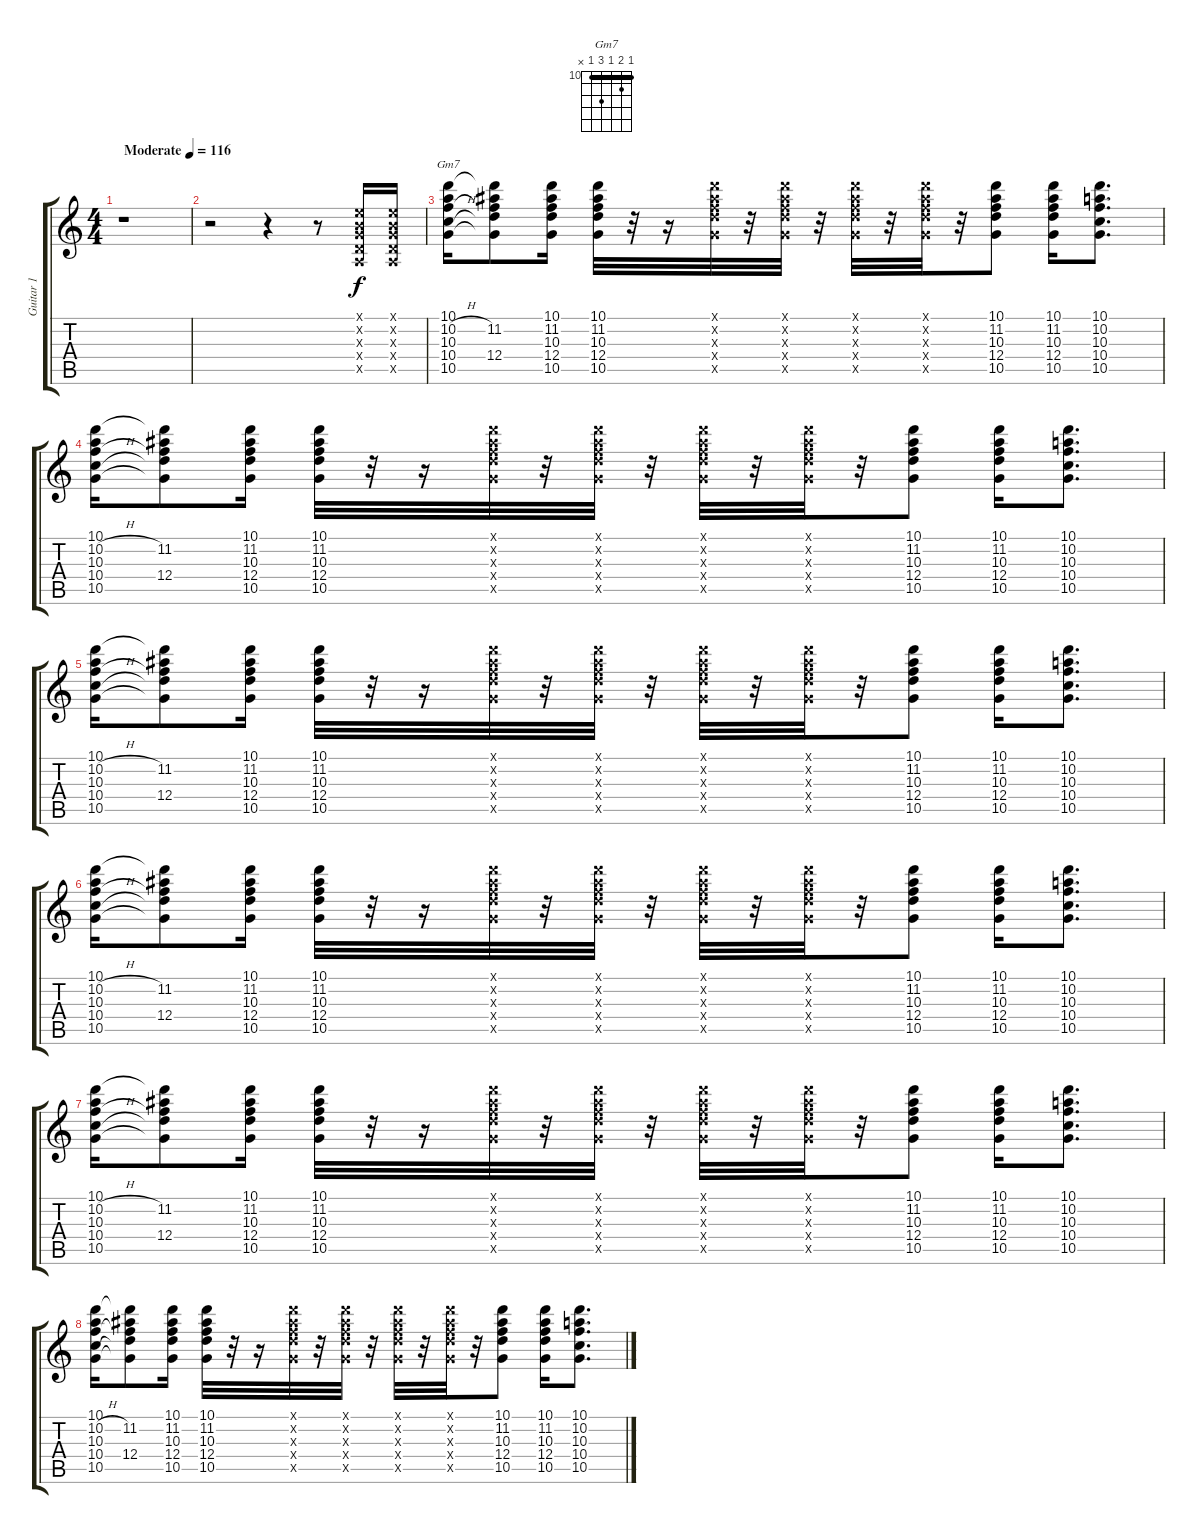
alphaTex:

\track ("Guitar 1" "Guitar 1") {instrument distortionguitar}
\staff {score tabs}
\tuning (E4 B3 G3 D3 A2 E2) {hide}
\chord ("Gm7" 10 11 10 12 10 x) {firstfret 10 barre 10}
\ts (4 4)
\tempo (116 "Moderate")
\clef g2
\ks c
r.1{dy f instrument distortionguitar} |
r.2 r.4 r.8 (0.1{x} 0.2{x} 0.3{x} 0.4{x} 0.5{x}).16 (0.1{x} 0.2{x} 0.3{x} 0.4{x} 0.5{x}).16 |
(10.1 10.2{h} 10.3 10.4{h} 10.5).16{ch "Gm7"} (10.1{t} 11.2 10.3{t} 12.4 10.5{t}).8 (10.1 11.2 10.3 12.4 10.5).16 (10.1 11.2 10.3 12.4 10.5).32 r.32 r.16 (10.1{x} 11.2{x} 10.3{x} 12.4{x} 10.5{x}).32 r.32 (10.1{x} 11.2{x} 10.3{x} 12.4{x} 10.5{x}).32 r.32 (10.1{x} 11.2{x} 10.3{x} 12.4{x} 10.5{x}).32 r.32 (10.1{x} 11.2{x} 10.3{x} 12.4{x} 10.5{x}).32 r.32 (10.1 11.2 10.3 12.4 10.5).8 (10.1 11.2 10.3 12.4 10.5).16 (10.1 10.2 10.3 10.4 10.5).8{d} |
(10.1 10.2{h} 10.3 10.4{h} 10.5).16 (10.1{t} 11.2 10.3{t} 12.4 10.5{t}).8 (10.1 11.2 10.3 12.4 10.5).16 (10.1 11.2 10.3 12.4 10.5).32 r.32 r.16 (10.1{x} 11.2{x} 10.3{x} 12.4{x} 10.5{x}).32 r.32 (10.1{x} 11.2{x} 10.3{x} 12.4{x} 10.5{x}).32 r.32 (10.1{x} 11.2{x} 10.3{x} 12.4{x} 10.5{x}).32 r.32 (10.1{x} 11.2{x} 10.3{x} 12.4{x} 10.5{x}).32 r.32 (10.1 11.2 10.3 12.4 10.5).8 (10.1 11.2 10.3 12.4 10.5).16 (10.1 10.2 10.3 10.4 10.5).8{d} |
(10.1 10.2{h} 10.3 10.4{h} 10.5).16 (10.1{t} 11.2 10.3{t} 12.4 10.5{t}).8 (10.1 11.2 10.3 12.4 10.5).16 (10.1 11.2 10.3 12.4 10.5).32 r.32 r.16 (10.1{x} 11.2{x} 10.3{x} 12.4{x} 10.5{x}).32 r.32 (10.1{x} 11.2{x} 10.3{x} 12.4{x} 10.5{x}).32 r.32 (10.1{x} 11.2{x} 10.3{x} 12.4{x} 10.5{x}).32 r.32 (10.1{x} 11.2{x} 10.3{x} 12.4{x} 10.5{x}).32 r.32 (10.1 11.2 10.3 12.4 10.5).8 (10.1 11.2 10.3 12.4 10.5).16 (10.1 10.2 10.3 10.4 10.5).8{d} |
(10.1 10.2{h} 10.3 10.4{h} 10.5).16 (10.1{t} 11.2 10.3{t} 12.4 10.5{t}).8 (10.1 11.2 10.3 12.4 10.5).16 (10.1 11.2 10.3 12.4 10.5).32 r.32 r.16 (10.1{x} 11.2{x} 10.3{x} 12.4{x} 10.5{x}).32 r.32 (10.1{x} 11.2{x} 10.3{x} 12.4{x} 10.5{x}).32 r.32 (10.1{x} 11.2{x} 10.3{x} 12.4{x} 10.5{x}).32 r.32 (10.1{x} 11.2{x} 10.3{x} 12.4{x} 10.5{x}).32 r.32 (10.1 11.2 10.3 12.4 10.5).8 (10.1 11.2 10.3 12.4 10.5).16 (10.1 10.2 10.3 10.4 10.5).8{d} |
(10.1 10.2{h} 10.3 10.4{h} 10.5).16 (10.1{t} 11.2 10.3{t} 12.4 10.5{t}).8 (10.1 11.2 10.3 12.4 10.5).16 (10.1 11.2 10.3 12.4 10.5).32 r.32 r.16 (10.1{x} 11.2{x} 10.3{x} 12.4{x} 10.5{x}).32 r.32 (10.1{x} 11.2{x} 10.3{x} 12.4{x} 10.5{x}).32 r.32 (10.1{x} 11.2{x} 10.3{x} 12.4{x} 10.5{x}).32 r.32 (10.1{x} 11.2{x} 10.3{x} 12.4{x} 10.5{x}).32 r.32 (10.1 11.2 10.3 12.4 10.5).8 (10.1 11.2 10.3 12.4 10.5).16 (10.1 10.2 10.3 10.4 10.5).8{d} |
(10.1 10.2{h} 10.3 10.4{h} 10.5).16 (10.1{t} 11.2 10.3{t} 12.4 10.5{t}).8 (10.1 11.2 10.3 12.4 10.5).16 (10.1 11.2 10.3 12.4 10.5).32 r.32 r.16 (10.1{x} 11.2{x} 10.3{x} 12.4{x} 10.5{x}).32 r.32 (10.1{x} 11.2{x} 10.3{x} 12.4{x} 10.5{x}).32 r.32 (10.1{x} 11.2{x} 10.3{x} 12.4{x} 10.5{x}).32 r.32 (10.1{x} 11.2{x} 10.3{x} 12.4{x} 10.5{x}).32 r.32 (10.1 11.2 10.3 12.4 10.5).8 (10.1 11.2 10.3 12.4 10.5).16 (10.1 10.2 10.3 10.4 10.5).8{d}
